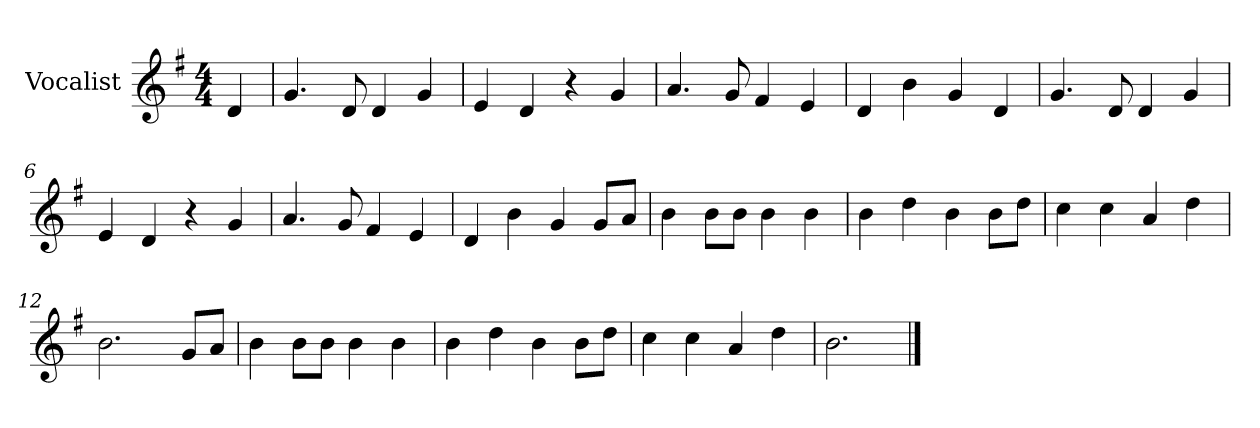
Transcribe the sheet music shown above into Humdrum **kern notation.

**kern
*part1
*staff1
*I"Vocalist
*k[f#]
*G:
*M4/4
=
4d
=1
4.g
8d
4d
4g
=2
4e
4d
4r
4g
=3
4.a
8g
4f#
4e
=4
4d
4b
4g
4d
=5
4.g
8d
4d
4g
=6
4e
4d
4r
4g
=7
4.a
8g
4f#
4e
=8
4d
4b
4g
8gL
8aJ
=9
4b
8bL
8bJ
4b
4b
=10
4b
4dd
4b
8bL
8ddJ
=11
4cc
4cc
4a
4dd
=12
2.b
8gL
8aJ
=13
4b
8bL
8bJ
4b
4b
=14
4b
4dd
4b
8bL
8ddJ
=15
4cc
4cc
4a
4dd
=16
2.b
==
*-
